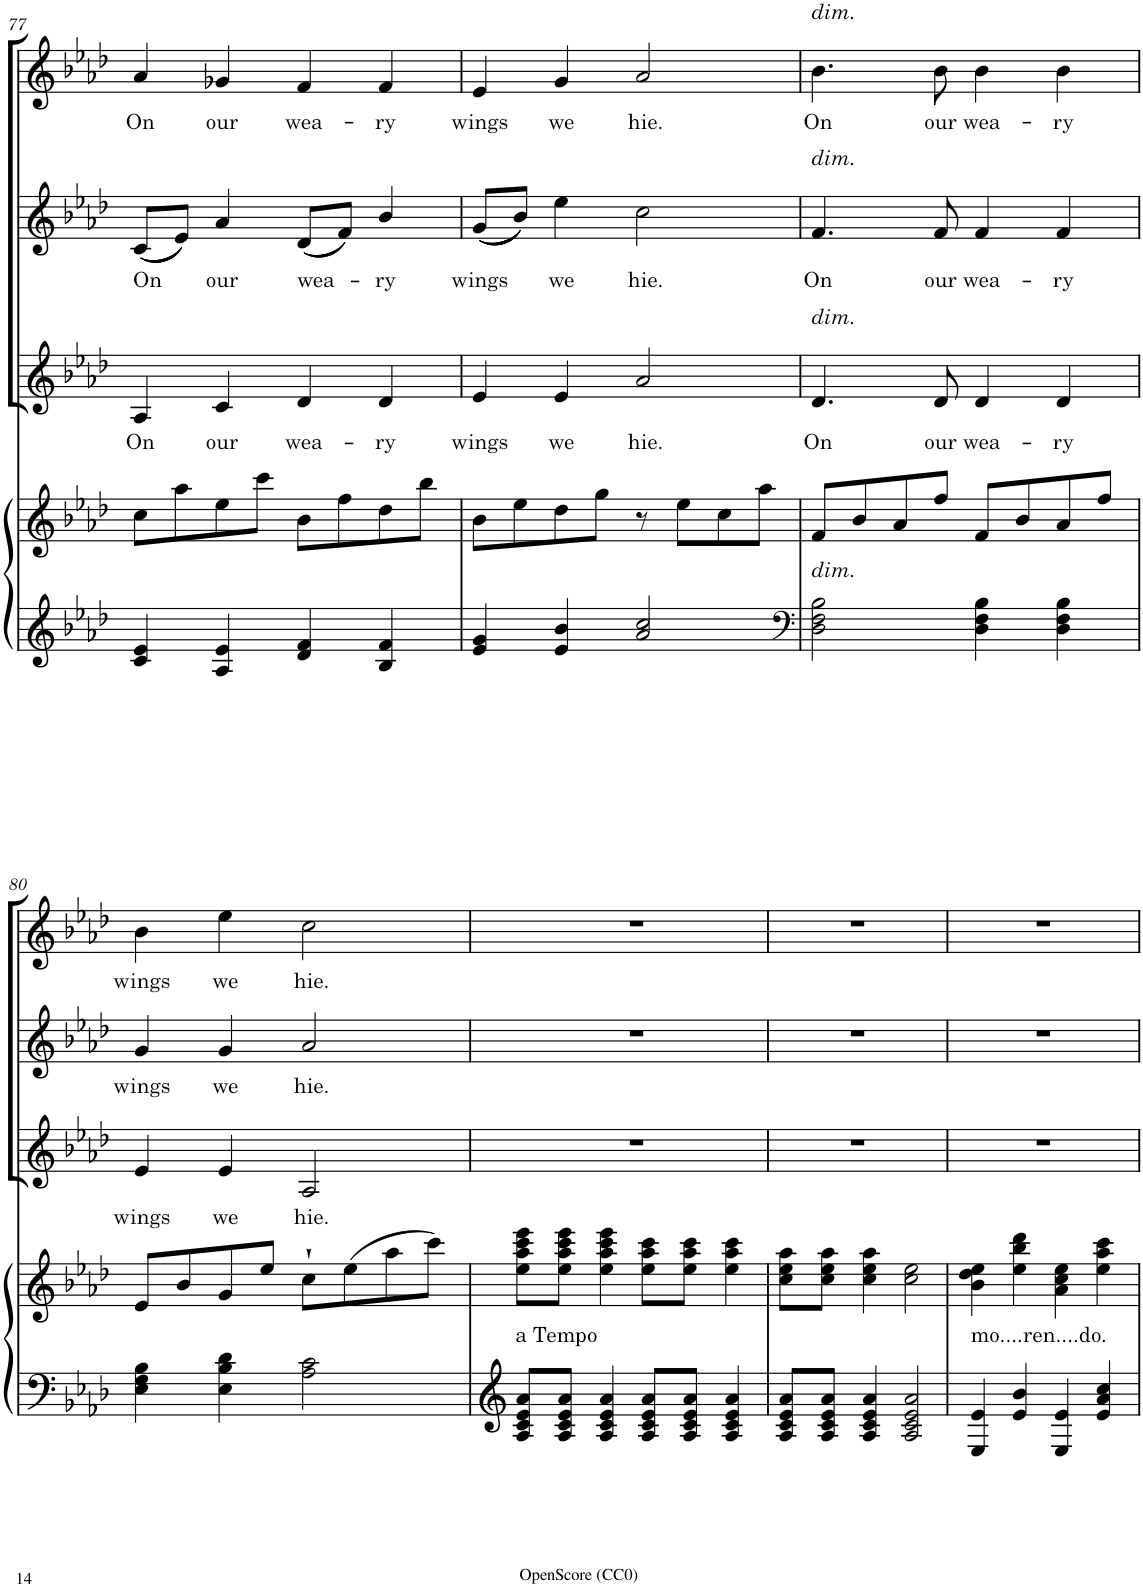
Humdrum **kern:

**kern	**kern	**kern	**text	**kern	**text	**kern	**text
*part4	*part4	*part3	*part3	*part2	*part2	*part1	*part1
*staff5	*staff4	*staff3	*staff3	*staff2	*staff2	*staff1	*staff1
*I"Piano	*	*I"Voice 3	*	*I"Voice 2	*	*I"Voice 1	*
*I'Pno	*	*	*	*	*	*	*
!!LO:PB:g=z
*clefG2	*clefG2	*clefG2	*	*clefG2	*	*clefG2	*
*k[b-e-a-d-]	*k[b-e-a-d-]	*k[b-e-a-d-]	*	*k[b-e-a-d-]	*	*k[b-e-a-d-]	*
*M2/2	*M2/2	*M2/2	*	*M2/2	*	*M2/2	*
*met(c|)	*met(c|)	*met(c|)	*	*met(c|)	*	*met(c|)	*
=77	=77	=77	=77	=77	=77	=77	=77
!	!	!	!LO:LY:b	!	!LO:LY:b	!	!LO:LY:b
4c/ 4e-/	8cc\L	4A-/	On	(((8c/L	On	4a-/	On
.	8aa-\	.	.	8e-/J)))	.	.	.
!	!	!	!LO:LY:b	!	!LO:LY:b	!	!LO:LY:b
4A-/ 4e-/	8ee-\	4c/	our	4a-/	our	4g-X/	our
.	8ccc\J	.	.	.	.	.	.
!	!	!	!LO:LY:b	!	!LO:LY:b	!	!LO:LY:b
4d-/ 4f/	8b-\L	4d-/	wea-	((8d-/L	wea-	4f/	wea-
.	8ff\	.	.	8f/J))	.	.	.
!	!	!	!LO:LY:b	!	!LO:LY:b	!	!LO:LY:b
4B-/ 4f/	8dd-\	4d-/	-ry	4b-/	-ry	4f/	-ry
.	8bb-\J	.	.	.	.	.	.
=78	=78	=78	=78	=78	=78	=78	=78
!	!	!	!LO:LY:b	!	!LO:LY:b	!	!LO:LY:b
4e-/ 4g/	8b-\L	4e-/	wings	(((8g/L	wings	4e-/	wings
.	8ee-\	.	.	8b-/J)))	.	.	.
!	!	!	!LO:LY:b	!	!LO:LY:b	!	!LO:LY:b
4e-/ 4b-/	8dd-\	4e-/	we	4ee-\	we	4g/	we
.	8gg\J	.	.	.	.	.	.
!	!	!	!LO:LY:b	!	!LO:LY:b	!	!LO:LY:b
2a-/ 2cc/	8r	2a-/	hie.	2cc\	hie.	2a-/	hie.
.	8ee-\L	.	.	.	.	.	.
.	8cc\	.	.	.	.	.	.
.	8aa-\J	.	.	.	.	.	.
=79	=79	=79	=79	=79	=79	=79	=79
*clefF4	*	*	*	*	*	*	*
!	!	!	!	!	!	!LO:TX:a:i:t=dim.	!
!	!	!	!	!LO:TX:a:i:t=dim.	!	!	!
!	!	!LO:TX:a:i:t=dim.	!	!	!	!	!
!	!LO:TX:b:i:t=dim.	!	!	!	!	!	!
!	!	!	!LO:LY:b	!	!LO:LY:b	!	!LO:LY:b
2D-\ 2F\ 2B-\	8f/L	4.d-/	On	4.f/	On	4.b-\	On
.	8b-/	.	.	.	.	.	.
.	8a-/	.	.	.	.	.	.
!	!	!	!LO:LY:b	!	!LO:LY:b	!	!LO:LY:b
.	8ff/J	8d-/	our	8f/	our	8b-\	our
!	!	!	!LO:LY:b	!	!LO:LY:b	!	!LO:LY:b
4D-\ 4F\ 4B-\	8f/L	4d-/	wea-	4f/	wea-	4b-\	wea-
.	8b-/	.	.	.	.	.	.
!	!	!	!LO:LY:b	!	!LO:LY:b	!	!LO:LY:b
4D-\ 4F\ 4B-\	8a-/	4d-/	-ry	4f/	-ry	4b-\	-ry
.	8ff/J	.	.	.	.	.	.
!!LO:LB:g=z
=80	=80	=80	=80	=80	=80	=80	=80
!	!	!	!LO:LY:b	!	!LO:LY:b	!	!LO:LY:b
4E-\ 4G\ 4B-\	8e-/L	4e-/	wings	4g/	wings	4b-\	wings
.	8b-/	.	.	.	.	.	.
!	!	!	!LO:LY:b	!	!LO:LY:b	!	!LO:LY:b
4E-\ 4B-\ 4d-\	8g/	4e-/	we	4g/	we	4ee-\	we
.	8ee-/J	.	.	.	.	.	.
!	!	!	!LO:LY:b	!	!LO:LY:b	!	!LO:LY:b
2A-\ 2c\	8cc`\L	2A-/	hie.	2a-/	hie.	2cc\	hie.
.	(8ee-\	.	.	.	.	.	.
.	8aa-\	.	.	.	.	.	.
.	8ccc\J)	.	.	.	.	.	.
=81	=81	=81	=81	=81	=81	=81	=81
!	!LO:TX:b:t=a Tempo	!	!	!	!	!	!
8A-/ 8c/ 8e-/ 8a-/L	8ee-\ 8aa-\ 8ccc\ 8eee-\L	1r	.	1r	.	1r	.
8A-/ 8c/ 8e-/ 8a-/J	8ee-\ 8aa-\ 8ccc\ 8eee-\J	.	.	.	.	.	.
4A-/ 4c/ 4e-/ 4a-/	4ee-\ 4aa-\ 4ccc\ 4eee-\	.	.	.	.	.	.
8A-/ 8c/ 8e-/ 8a-/L	8ee-\ 8aa-\ 8ccc\L	.	.	.	.	.	.
8A-/ 8c/ 8e-/ 8a-/J	8ee-\ 8aa-\ 8ccc\J	.	.	.	.	.	.
4A-/ 4c/ 4e-/ 4a-/	4ee-\ 4aa-\ 4ccc\	.	.	.	.	.	.
=82	=82	=82	=82	=82	=82	=82	=82
8A-/ 8c/ 8e-/ 8a-/L	8cc\ 8ee-\ 8aa-\L	1r	.	1r	.	1r	.
8A-/ 8c/ 8e-/ 8a-/J	8cc\ 8ee-\ 8aa-\J	.	.	.	.	.	.
4A-/ 4c/ 4e-/ 4a-/	4cc\ 4ee-\ 4aa-\	.	.	.	.	.	.
2A-/ 2c/ 2e-/ 2a-/	2cc\ 2ee-\	.	.	.	.	.	.
=83	=83	=83	=83	=83	=83	=83	=83
!	!LO:TX:b:t=mo....ren....do.	!	!	!	!	!	!
4E-/ 4e-/	4b-\ 4dd-\ 4ee-\	1r	.	1r	.	1r	.
4e-/ 4b-/	4ee-\ 4bb-\ 4ddd-\	.	.	.	.	.	.
4E-/ 4e-/	4a-\ 4cc\ 4ee-\	.	.	.	.	.	.
4e-/ 4a-/ 4cc/	4ee-\ 4aa-\ 4ccc\	.	.	.	.	.	.
=	=	=	=	=	=	=	=
*-	*-	*-	*-	*-	*-	*-	*-
